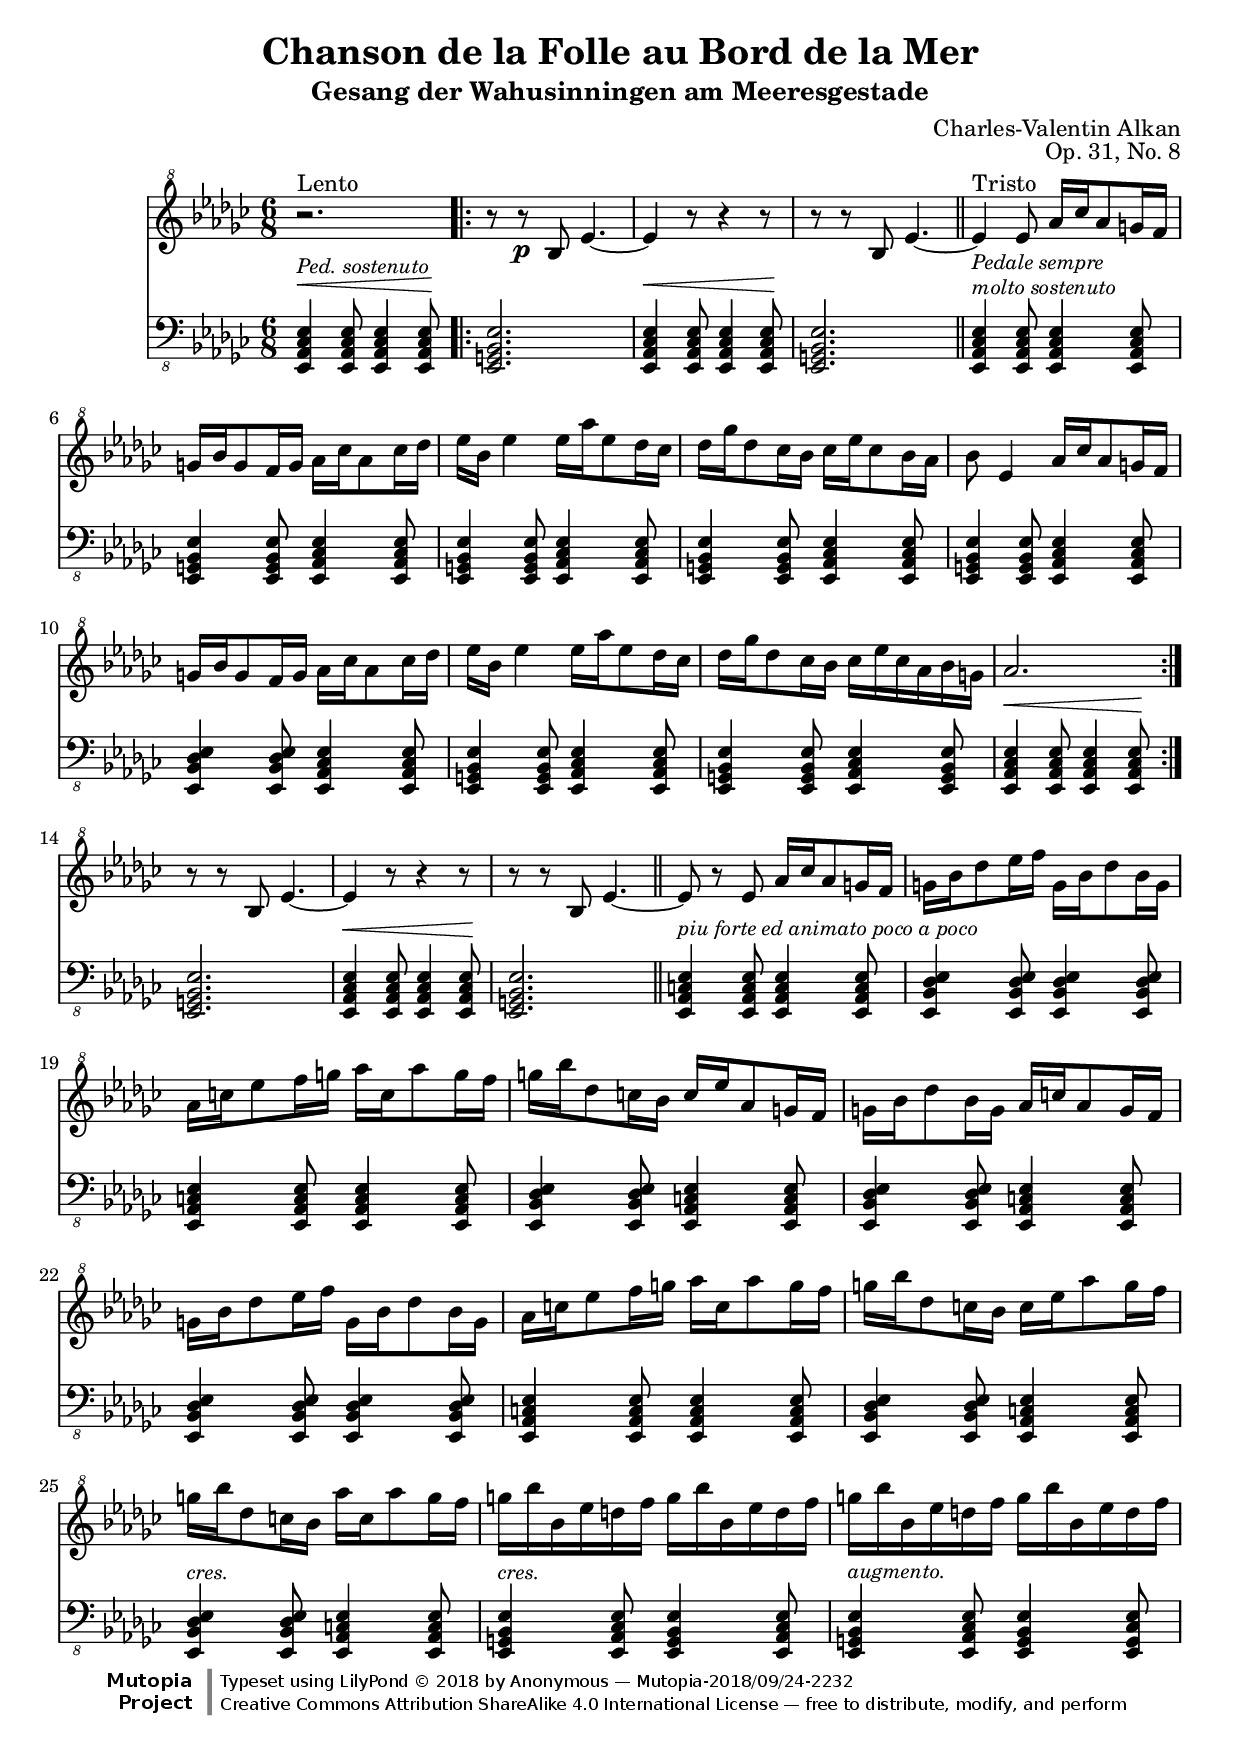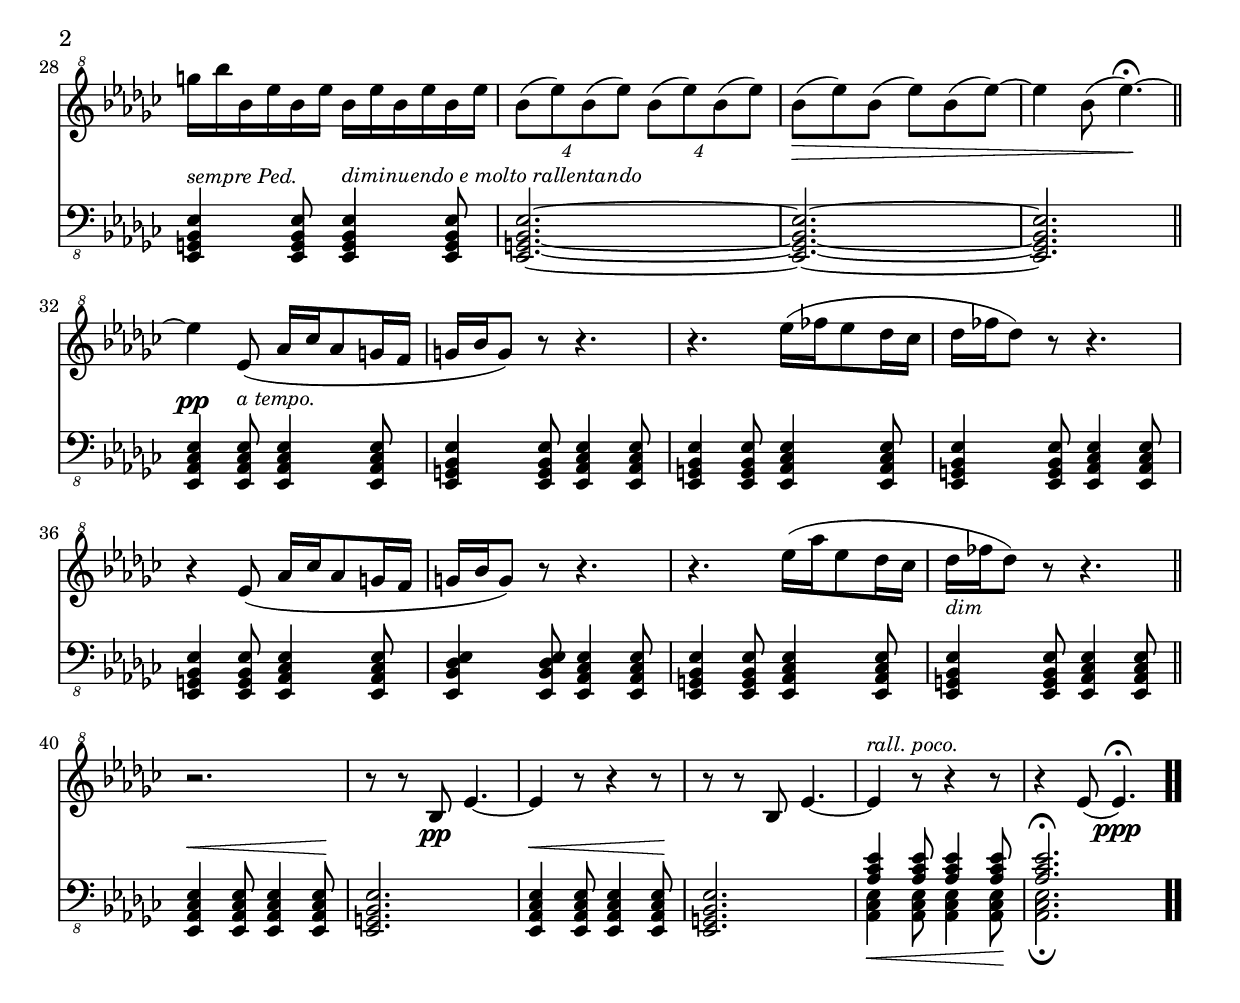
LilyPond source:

\version "2.18.2"
\language "english"

\header {
	title = "Chanson de la Folle au Bord de la Mer"
	subtitle = "Gesang der Wahusinningen am Meeresgestade"
	composer = "Charles-Valentin Alkan"
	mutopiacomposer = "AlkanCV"
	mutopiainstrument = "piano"
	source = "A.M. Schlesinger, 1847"
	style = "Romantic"
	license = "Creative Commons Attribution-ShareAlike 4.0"
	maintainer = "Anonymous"
	opus = "Op. 31, No. 8"
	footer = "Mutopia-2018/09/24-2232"
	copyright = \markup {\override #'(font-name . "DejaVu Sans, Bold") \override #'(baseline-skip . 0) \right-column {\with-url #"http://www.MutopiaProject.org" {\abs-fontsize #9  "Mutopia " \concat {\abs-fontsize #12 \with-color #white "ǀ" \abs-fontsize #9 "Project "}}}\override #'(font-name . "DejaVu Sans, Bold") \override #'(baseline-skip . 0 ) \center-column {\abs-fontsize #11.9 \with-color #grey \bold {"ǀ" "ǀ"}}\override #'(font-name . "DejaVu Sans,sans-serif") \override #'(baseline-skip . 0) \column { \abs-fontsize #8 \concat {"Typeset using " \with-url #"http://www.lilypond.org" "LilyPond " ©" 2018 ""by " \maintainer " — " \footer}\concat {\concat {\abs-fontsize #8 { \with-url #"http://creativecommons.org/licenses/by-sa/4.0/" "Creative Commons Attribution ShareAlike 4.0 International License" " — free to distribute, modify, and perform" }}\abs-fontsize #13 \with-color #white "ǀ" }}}
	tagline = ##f
}

\score {
  <<
	% upper stave
	\new Staff {
		\clef "treble^8" \key ef \minor \time 6/8

		% upper stave, bar 1
		r2.^\markup { "Lento"} \bar ".|:"
		r8 r\p bf' ef''4.~ |
		ef''4 r8 r4 r8 |
		r8 r bf' ef''4.~ \bar "||"
		ef''4_\markup { \italic \small "Pedale sempre"}^\markup { "Tristo"} ef''8 af''16 cf''' af''8 g''16 f''16 |

		% upper stave, bar 6
		g''16 bf'' g''8 f''16 g'' af'' cf''' af''8 cf'''16 df'''16 |
		ef''' bf'' ef'''4 ef'''16 af''' ef'''8 df'''16 cf''' |
		df''' gf''' df'''8 cf'''16 bf'' cf''' ef''' cf'''8 bf''16 af'' |
		bf''8 ef''4 af''16 cf''' af''8 g''16 f''16 |

		% upper stave bar 10
		g''16 bf'' g''8 f''16 g'' af'' cf''' af''8 cf'''16 df'''16 |
		ef''' bf'' ef'''4 ef'''16 af''' ef'''8 df'''16 cf''' |
		df''' gf''' df'''8 cf'''16 bf'' cf''' ef''' cf''' af'' bf'' g'' |
		af''2. \bar ":|."

		% upper stave bar 14
		r8 r bf' ef''4.~ |
		ef''4 r8 r4 r8 |
		r8 r bf' ef''4.~ \bar "||"
		ef''8 r8 ef''8 af''16 cf''' af''8 g''16 f''16 |
		g'' bf'' df'''8 ef'''16 f''' g'' bf'' df'''8 bf''16 g'' |

		% upper stave, bar 19
		af'' c''' ef'''8 f'''16 g''' af''' c''' af'''8 g'''16 f''' |
		g''' bf''' df'''8 c'''16 bf'' c''' ef''' af''8 g''16 f'' |
		g'' bf'' df'''8 bf''16 g'' af'' c''' af''8 g''16 f''16 |
		g'' bf'' df'''8 ef'''16 f''' g'' bf'' df'''8 bf''16 g'' |

		% upper stave, bar 23
		af'' c''' ef'''8 f'''16 g''' af''' c''' af'''8 g'''16 f''' |
		g''' bf''' df'''8 c'''16 bf'' c''' ef''' af'''8 g'''16 f''' |
		g''' bf''' df'''8 c'''16 bf''  af''' c''' af'''8 g'''16 f''' |

		% upper stave, bar 26
		g''' bf''' bf'' ef''' d''' f''' g''' bf''' bf'' ef''' d''' f''' |
		g''' bf''' bf'' ef''' d''' f''' g''' bf''' bf'' ef''' d''' f''' |
		g''' bf''' bf'' ef''' bf'' ef''' bf'' ef''' bf'' ef''' bf'' ef''' |

		% upper stave, bar 29
		\tuplet 4/3 {bf''8( ef''') bf''( ef''')} \tuplet 4/3 { bf''( ef''') bf''( ef''')} |
		bf''8\>( ef''') bf''( ef''') bf''( ef'''~) |
		ef'''4 bf''8( ef'''4.)\!\fermata~ \bar "||"
		ef'''4 ef''8( af''16 cf''' af''8 g''16 f''16 |
		g'' bf'' g''8) r8 r4. |

		% upper stave, bar 34
		r4. ef'''16( ff''' ef'''8 df'''16 cf''' |
		df''' ff''' df'''8) r8 r4.
		r4 ef''8( af''16 cf''' af''8 g''16 f''16 |
		g'' bf'' g''8) r8 r4. |
		r4. ef'''16( af''' ef'''8 df'''16 cf''' |

		% upper stave, bar 39
		df'''_\markup{\small \italic "dim"} ff''' df'''8) r8 r4. \bar "||"
		r2. |
		r8 r bf'\pp ef''4.~ |
		ef''4 r8 r4 r8 |
		r8 r bf' ef''4.~ |
		ef''4^\markup{\small \italic "rall. poco."} r8 r4 r8 |
		r4 ef''8( ef''4.\ppp)\fermata \bar ".."
	}


	% lower stave
    \new Staff {
		\clef "bass_8" \key ef \minor \dynamicUp

		% lower stave, bar 1
		<ef, cf, af,, ef,,>4^\markup { \italic \small "Ped. sostenuto"}\< <ef, cf, af,, ef,,>8 <ef, cf, af,, ef,,>4 <ef, cf, af,, ef,,>8\! |
		<ef, bf,, g,, ef,,>2. |
		<ef, cf, af,, ef,,>4\< <ef, cf, af,, ef,,>8 <ef, cf, af,, ef,,>4 <ef, cf, af,, ef,,>8\! |
		<ef, bf,, g,, ef,,>2. |
		<ef, cf, af,, ef,,>4^\markup { \italic \small "molto sostenuto"} <ef, cf, af,, ef,,>8 <ef, cf, af,, ef,,>4 <ef, cf, af,, ef,,>8 |

		% lower stave, bar 6
		<ef, bf,, g,, ef,,>4 <ef, bf,, g,, ef,,>8 <ef, cf, af,, ef,,>4 <ef, cf, af,, ef,,>8 |
		<ef, bf,, g,, ef,,>4 <ef, bf,, g,, ef,,>8 <ef, cf, af,, ef,,>4 <ef, cf, af,, ef,,>8 |
		<ef, bf,, g,, ef,,>4 <ef, bf,, g,, ef,,>8 <ef, cf, af,, ef,,>4 <ef, cf, af,, ef,,>8 |
		<ef, bf,, g,, ef,,>4 <ef, bf,, g,, ef,,>8 <ef, cf, af,, ef,,>4 <ef, cf, af,, ef,,>8 |

		% lowerstave, bar 10
		<ef, df, bf,, ef,,>4 <ef, df, bf,, ef,,>8 <ef, cf, af,, ef,,>4 <ef, cf, af,, ef,,>8 |
		<ef, bf,, g,, ef,,>4 <ef, bf,, g,, ef,,>8 <ef, cf, af,, ef,,>4 <ef, cf, af,, ef,,>8 |
		<ef, bf,, g,, ef,,>4 <ef, bf,, g,, ef,,>8 <ef, cf, af,, ef,,>4 <ef, bf,, g,, ef,,>8 |
		<ef, cf, af,, ef,,>4\< <ef, cf, af,, ef,,>8 <ef, cf, af,, ef,,>4 <ef, cf, af,, ef,,>8\! \bar ":|."

		% lower stave, bar 14
		<ef, bf,, g,, ef,,>2. |
		<ef, cf, af,, ef,,>4\< <ef, cf, af,, ef,,>8 <ef, cf, af,, ef,,>4 <ef, cf, af,, ef,,>8\! |
		<ef, bf,, g,, ef,,>2. \bar "||"
		<ef, c, af,, ef,,>4^\markup { \italic \small "piu forte ed animato poco a poco"} <ef, c, af,, ef,,>8 <ef, c, af,, ef,,>4 <ef, c, af,, ef,,>8 |
		<ef, df, bf,, ef,,>4 <ef, df, bf,, ef,,>8 <ef, df, bf,, ef,,>4 <ef, df, bf,, ef,,>8 |

		% lower stave, bar 19
		<ef, c, af,, ef,,>4 <ef, c, af,, ef,,>8 <ef, c, af,, ef,,>4 <ef, c, af,, ef,,>8 |
		<ef, df, bf,, ef,,>4 <ef, df, bf,, ef,,>8 <ef, c, af,, ef,,>4 <ef, c, af,, ef,,>8 |
		<ef, df, bf,, ef,,>4 <ef, df, bf,, ef,,>8 <ef, c, af,, ef,,>4 <ef, c, af,, ef,,>8 |
		<ef, df, bf,, ef,,>4 <ef, df, bf,, ef,,>8 <ef, df, bf,, ef,,>4 <ef, df, bf,, ef,,>8 |

		% lower stave, bar 23
		<ef, c, af,, ef,,>4 <ef, c, af,, ef,,>8 <ef, c, af,, ef,,>4 <ef, c, af,, ef,,>8 |
		<ef, df, bf,, ef,,>4 <ef, df, bf,, ef,,>8 <ef, c, af,, ef,,>4 <ef, c, af,, ef,,>8 |
		<ef, df, bf,, ef,,>4^\markup { \small \italic "cres."} <ef, df, bf,, ef,,>8 <ef, c, af,, ef,,>4 <ef, c, af,, ef,,>8 |

		% lower stave, bar 26
		<ef, bf,, g,, ef,,>4^\markup { \small \italic "cres."} <ef, cf, af,, ef,,>8 <ef, bf,, g,, ef,,>4 <ef, cf, af,, ef,,>8 |
		<ef, bf,, g,, ef,,>4^\markup { \small \italic "augmento."} <ef, cf, af,, ef,,>8 <ef, bf,, g,, ef,,>4 <ef, cf, g,, ef,,>8 |
		<ef, bf,, g,, ef,,>4^\markup { \small \italic "sempre Ped."} <ef, bf,, g,, ef,,>8 <ef, bf,, g,, ef,,>4^\markup { \small \italic "diminuendo e molto rallentando"} <ef, bf,, g,, ef,,>8 |

		% lower stave, bar 29
		<ef, bf,, g,, ef,,>2.~ |
		<ef, bf,, g,, ef,,>2.~ |
		<ef, bf,, g,, ef,,>2. \bar "||"
		<ef, cf, af,, ef,,>4\pp <ef, cf, af,, ef,,>8^\markup{\small \italic "a tempo."} <ef, cf, af,, ef,,>4 <ef, cf, af,, ef,,>8 |
		<ef, bf,, g,, ef,,>4 <ef, bf,, g,, ef,,>8 <ef, cf, af,, ef,,>4 <ef, cf, af,, ef,,>8 |

		% lower stave, bar 34
		<ef, bf,, g,, ef,,>4 <ef, bf,, g,, ef,,>8 <ef, cf, af,, ef,,>4 <ef, cf, af,, ef,,>8 |
		<ef, bf,, g,, ef,,>4 <ef, bf,, g,, ef,,>8 <ef, cf, af,, ef,,>4 <ef, cf, af,, ef,,>8 |
		<ef, bf,, g,, ef,,>4 <ef, bf,, g,, ef,,>8 <ef, cf, af,, ef,,>4 <ef, cf, af,, ef,,>8 |
		<ef, df, bf,, ef,,>4 <ef, df, bf,, ef,,>8 <ef, cf, af,, ef,,>4 <ef, cf, af,, ef,,>8 |
		<ef, bf,, g,, ef,,>4 <ef, bf,, g,, ef,,>8 <ef, cf, af,, ef,,>4 <ef, cf, af,, ef,,>8 |

		% lower stave, bar 39
		<ef, bf,, g,, ef,,>4 <ef, bf,, g,, ef,,>8 <ef, cf, af,, ef,,>4 <ef, cf, af,, ef,,>8 \bar "||"
		<ef, cf, af,, ef,,>4\< <ef, cf, af,, ef,,>8 <ef, cf, af,, ef,,>4 <ef, cf, af,, ef,,>8\! |
		<ef, bf,, g,, ef,,>2. |
		<ef, cf, af,, ef,,>4\< <ef, cf, af,, ef,,>8 <ef, cf, af,, ef,,>4 <ef, cf, af,, ef,,>8\! |
		<ef, bf,, g,, ef,,>2. |
		<<
			\dynamicDown
			{<ef cf af,>4\< <ef cf af,>8 <ef cf af,>4 <ef cf af,>8\! |
			<ef cf af,>2.\fermata} \\
			{<ef, cf, af,,>4 <ef, cf, af,,>8 <ef, cf, af,,>4 <ef, cf, af,,>8 |
			<ef, cf, af,,>2.\fermata }
		>> \bar".."
	}
    >>
\layout { }
\midi {
    \context {
      \Voice
      \remove "Dynamic_performer"
    }
  }
}
